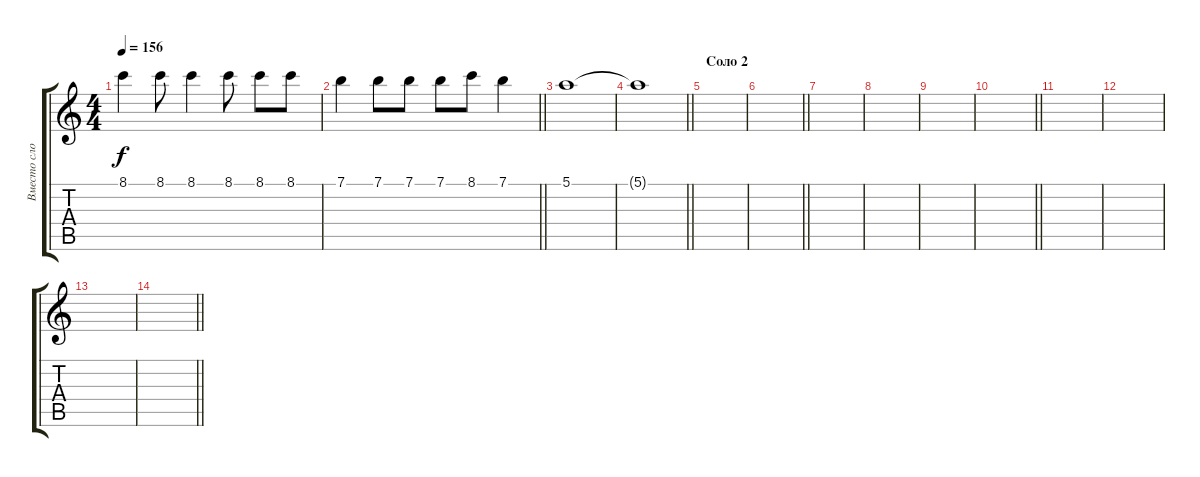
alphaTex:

\track ("Вместо слов" "Вместо сло") {instrument distortionguitar}
\staff {score tabs}
\tuning (E4 B3 G3 D3 A2 E2) {hide}
\ts (4 4)
\tempo 156
\clef g2
\ks c
8.1.4{dy f} 8.1.8 8.1.4 8.1.8 8.1.8 8.1.8 |
\barLineRight lightlight
7.1.4 7.1.8 7.1.8 7.1.8 8.1.8 7.1.4 |
5.1.1 |
\barLineRight lightlight
5.1{t}.1 |
\section ("" "Соло 2")
|
\barLineRight lightlight
|
|
|
|
\barLineRight lightlight
|
|
|
|
\barLineRight lightlight
